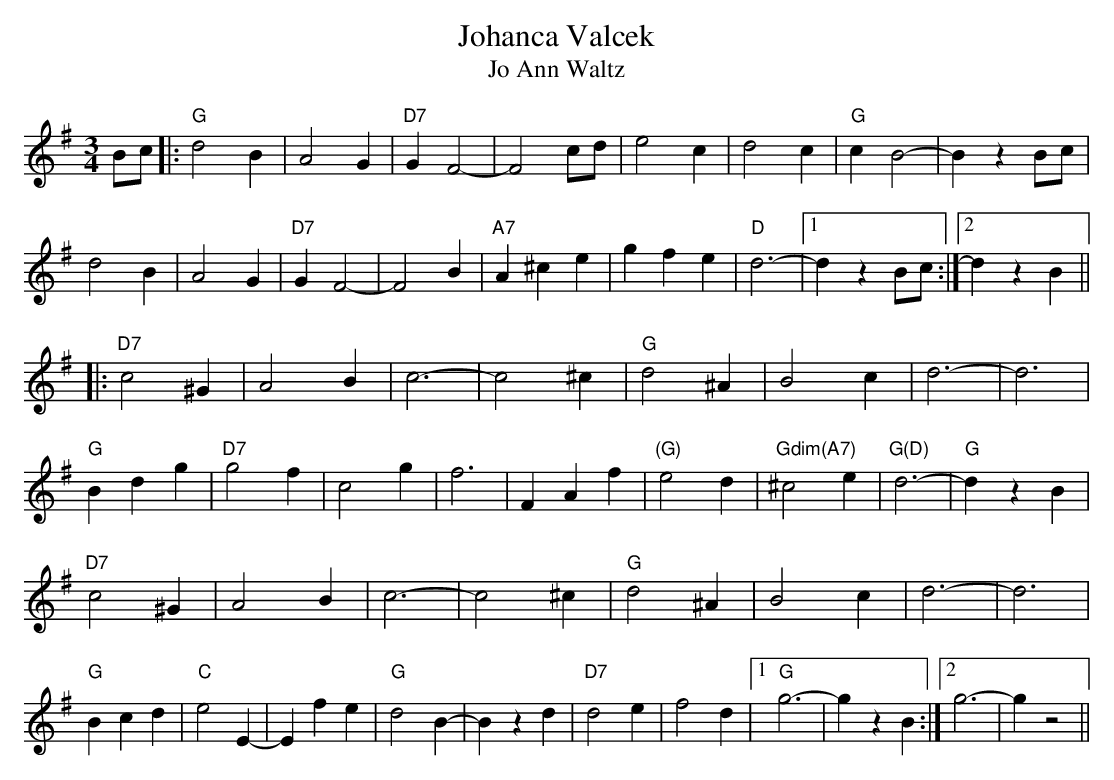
X:1
T:Johanca Valcek
T:Jo Ann Waltz
M:3/4
L:1/4
K:G
B/c/ |: "G"d2B | A2G | "D7"GF2-|F2 c/d/ | e2c | d2c | "G"cB2-|B z B/c/ |
d2B | A2G | "D7"GF2-|F2 B | "A7"A^ce | gfe | "D"d3-|1 d z B/c/ :|2 d z B ||
|: "D7"c2^G | A2B | c3-|c2^c | "G"d2^A | B2c | d3-|d3 |
"G"Bdg |"D7"g2f | c2g | f3 | FAf |"(G)"e2d |"Gdim(A7)"^c2e |"G(D)"d3-|"G"d z B |
   "D7"c2^G | A2B | c3-|c2^c | "G"d2^A | B2c | d3-|d3 |
"G"Bcd |"C"e2E-|Efe |"G"d2B-|B z d |"D7"d2e | f2d |1 "G"g3-|gzB :|2 g3-|gz2 ||
